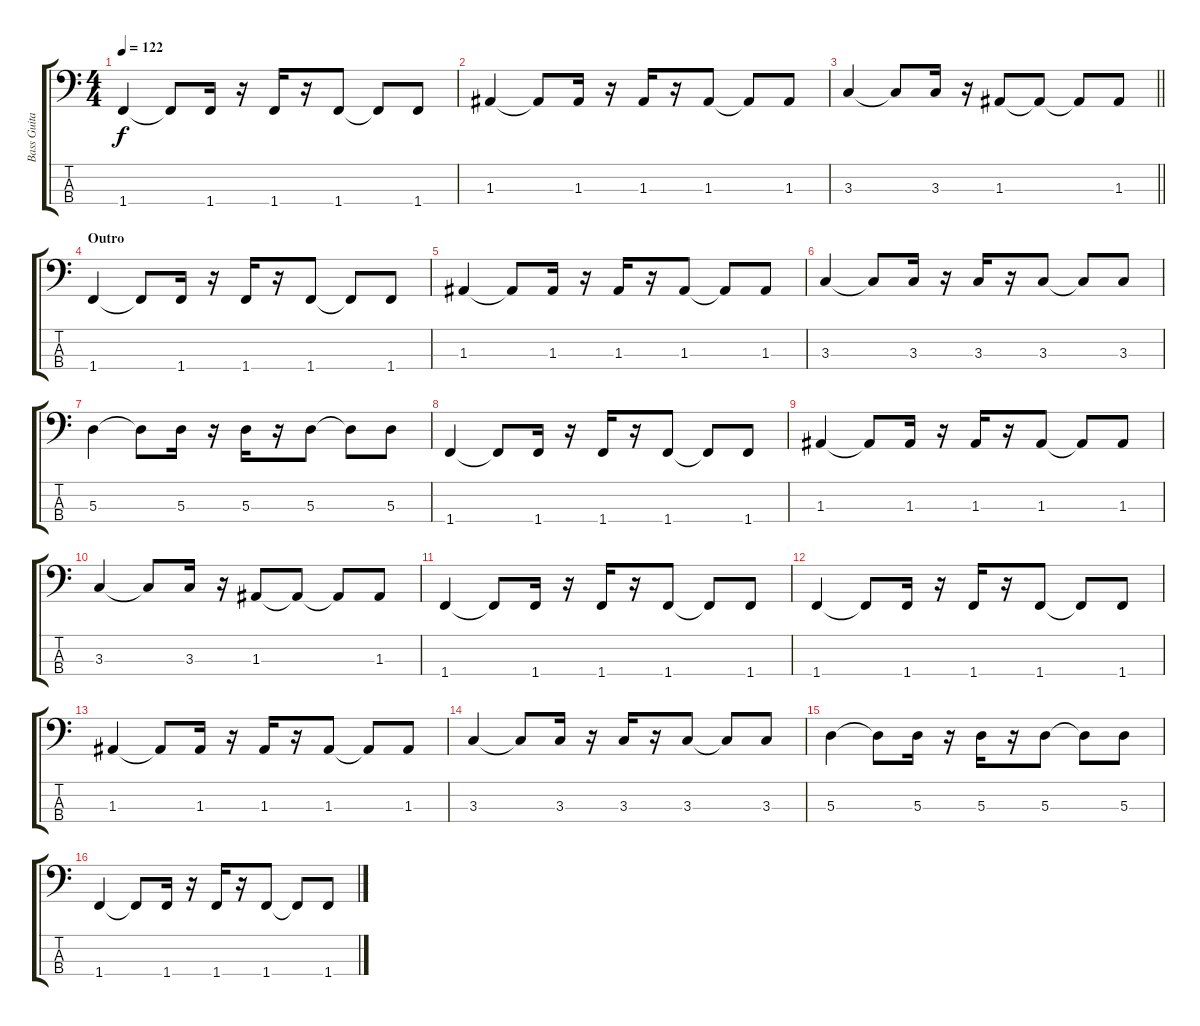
\track ("Bass Guitar" "Bass Guita") {instrument electricbassfinger}
\staff {score tabs}
\tuning (G2 D2 A1 E1) {hide}
\ts (4 4)
\tempo 122
\clef f4
\ks c
1.4.4{dy f} 1.4{t}.8 1.4.16 r.16 1.4.16 r.16 1.4.8 1.4{t}.8 1.4.8 |
1.3.4 1.3{t}.8 1.3.16 r.16 1.3.16 r.16 1.3.8 1.3{t}.8 1.3.8 |
\barLineRight lightlight
3.3.4 3.3{t}.8 3.3.16 r.16 1.3.8 1.3{t}.8 1.3{t}.8 1.3.8 |
\section ("" "Outro")
1.4.4 1.4{t}.8 1.4.16 r.16 1.4.16 r.16 1.4.8 1.4{t}.8 1.4.8 |
1.3.4 1.3{t}.8 1.3.16 r.16 1.3.16 r.16 1.3.8 1.3{t}.8 1.3.8 |
3.3.4 3.3{t}.8 3.3.16 r.16 3.3.16 r.16 3.3.8 3.3{t}.8 3.3.8 |
5.3.4 5.3{t}.8 5.3.16 r.16 5.3.16 r.16 5.3.8 5.3{t}.8 5.3.8 |
1.4.4 1.4{t}.8 1.4.16 r.16 1.4.16 r.16 1.4.8 1.4{t}.8 1.4.8 |
1.3.4 1.3{t}.8 1.3.16 r.16 1.3.16 r.16 1.3.8 1.3{t}.8 1.3.8 |
3.3.4 3.3{t}.8 3.3.16 r.16 1.3.8 1.3{t}.8 1.3{t}.8 1.3.8 |
1.4.4 1.4{t}.8 1.4.16 r.16 1.4.16 r.16 1.4.8 1.4{t}.8 1.4.8 |
1.4.4 1.4{t}.8 1.4.16 r.16 1.4.16 r.16 1.4.8 1.4{t}.8 1.4.8 |
1.3.4 1.3{t}.8 1.3.16 r.16 1.3.16 r.16 1.3.8 1.3{t}.8 1.3.8 |
3.3.4 3.3{t}.8 3.3.16 r.16 3.3.16 r.16 3.3.8 3.3{t}.8 3.3.8 |
5.3.4 5.3{t}.8 5.3.16 r.16 5.3.16 r.16 5.3.8 5.3{t}.8 5.3.8 |
1.4.4 1.4{t}.8 1.4.16 r.16 1.4.16 r.16 1.4.8 1.4{t}.8 1.4.8
